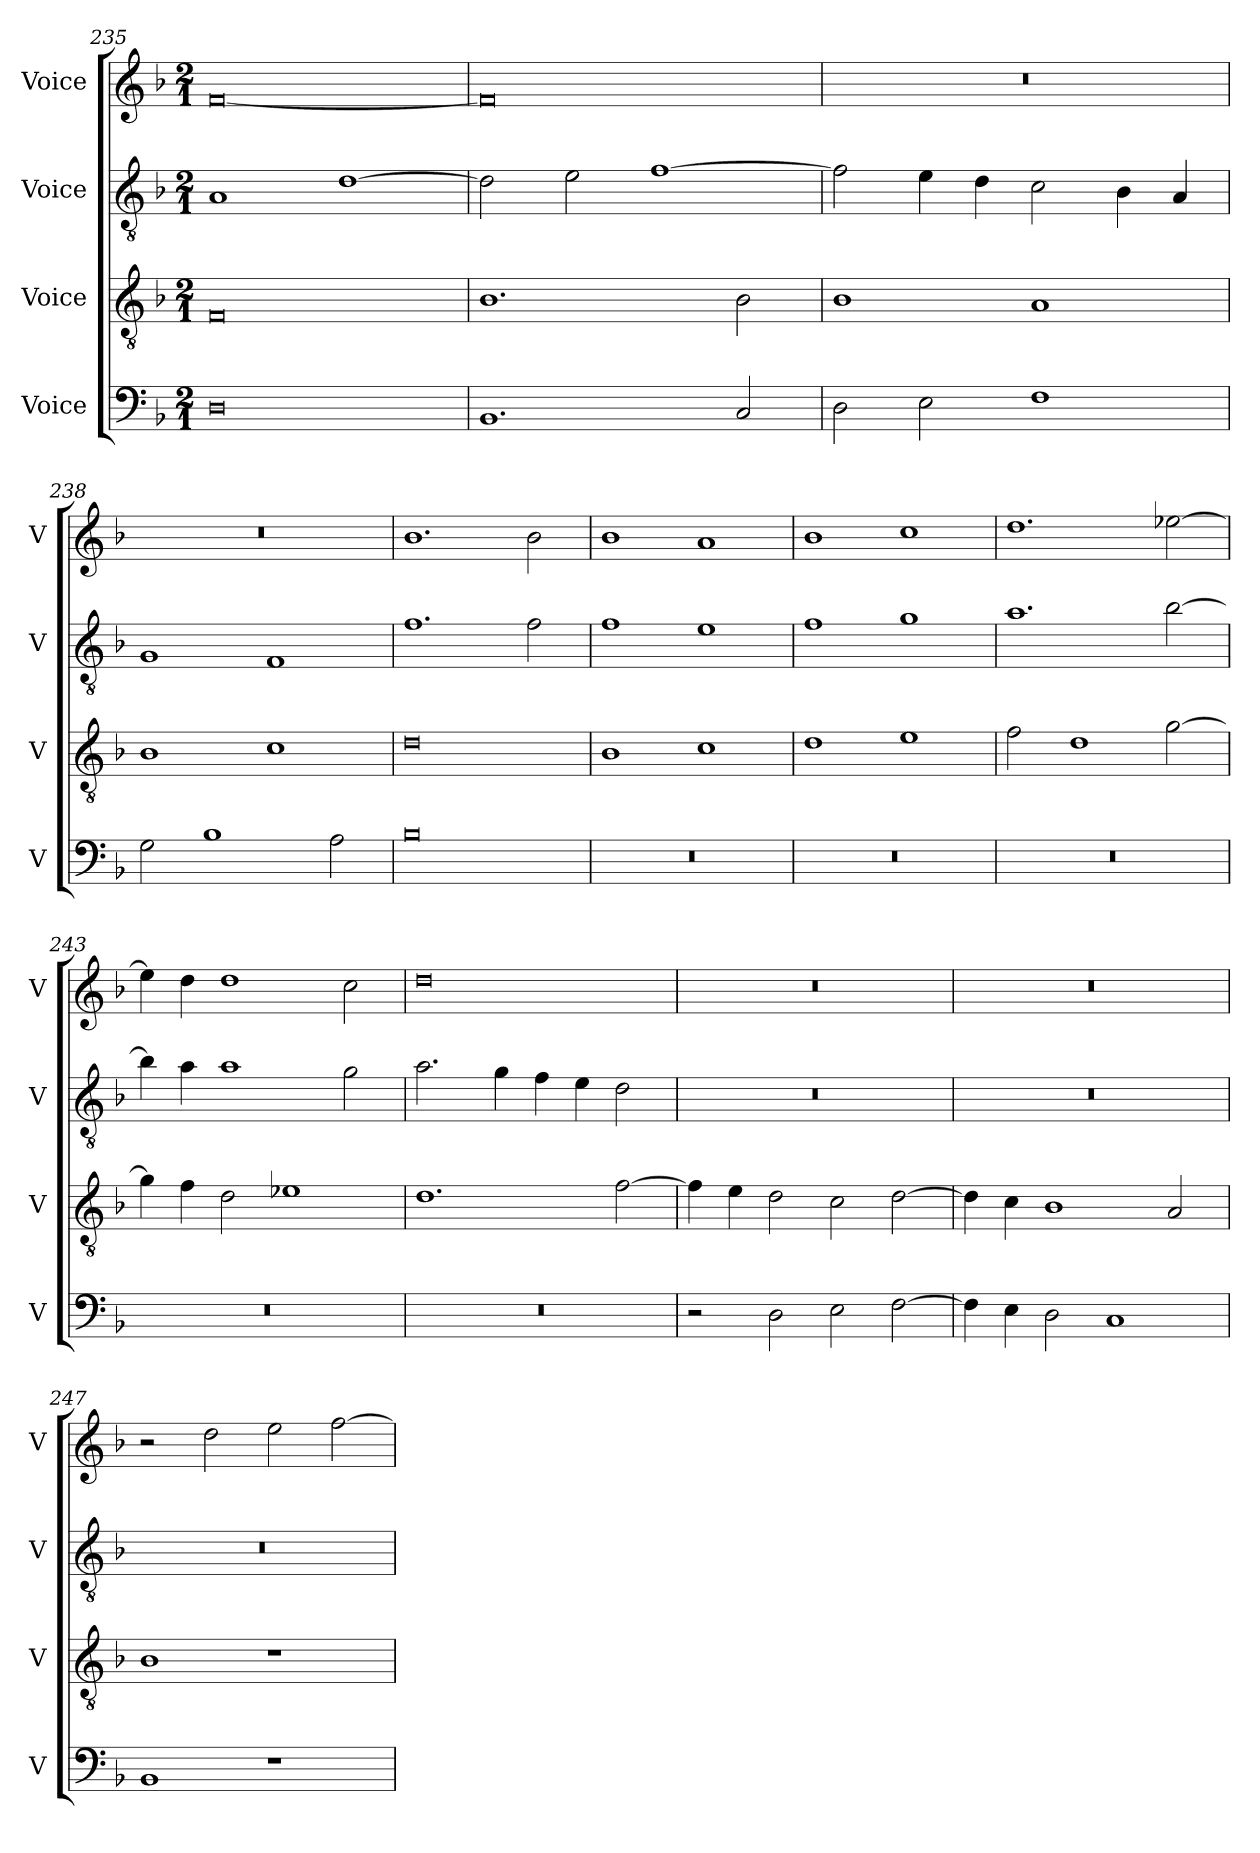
**kern	**kern	**kern	**kern
*part4	*part3	*part2	*part1
*staff4	*staff3	*staff2	*staff1
*I"Voice	*I"Voice	*I"Voice	*I"Voice
*I'V	*I'V	*I'V	*I'V
*clefF4	*clefGv2	*clefGv2	*clefG2
*k[b-]	*k[b-]	*k[b-]	*k[b-]
*M2/1	*M2/1	*M2/1	*M2/1
=235	=235	=235	=235
0D	0F	1A	[0f
.	.	[1d	.
=236	=236	=236	=236
1.BB-	1.B-	2d\]	0f]
.	.	2e\	.
.	.	[1f	.
2C/	2B-\	.	.
=237	=237	=237	=237
2D\	1B-	2f\]	0r
2E\	.	4e\	.
.	.	4d\	.
1F	1A	2c\	.
.	.	4B-\	.
.	.	4A/	.
=238	=238	=238	=238
2G\	1B-	1G	0r
1B-	.	.	.
.	1c	1F	.
2A\	.	.	.
=239	=239	=239	=239
0B-	0d	1.f	1.b-
.	.	2f\	2b-\
=240	=240	=240	=240
0r	1B-	1f	1b-
.	1c	1e	1a
=241	=241	=241	=241
0r	1d	1f	1b-
.	1e	1g	1cc
!!LO:PB:g=z
=242	=242	=242	=242
0r	2f\	1.a	1.dd
.	1d	.	.
.	[2g\	[2b-\	[2ee-X\
=243	=243	=243	=243
0r	4g\]	4b-\]	4ee-\]
.	4f\	4a\	4dd\
.	2d\	1a	1dd
.	1e-X	.	.
.	.	2g\	2cc\
=244	=244	=244	=244
0r	1.d	2.a\	0dd
.	.	4g\	.
.	.	4f\	.
.	.	4e\	.
.	[2f\	2d\	.
=245	=245	=245	=245
2r	4f\]	0r	0r
.	4e\	.	.
2D\	2d\	.	.
2E\	2c\	.	.
[2F\	[2d\	.	.
=246	=246	=246	=246
4F\]	4d\]	0r	0r
4E\	4c\	.	.
2D\	1B-	.	.
1C	.	.	.
.	2A/	.	.
=247	=247	=247	=247
1BB-	1B-	0r	2r
.	.	.	2dd\
1r	1r	.	2ee\
.	.	.	[2ff\
=	=	=	=
*-	*-	*-	*-
